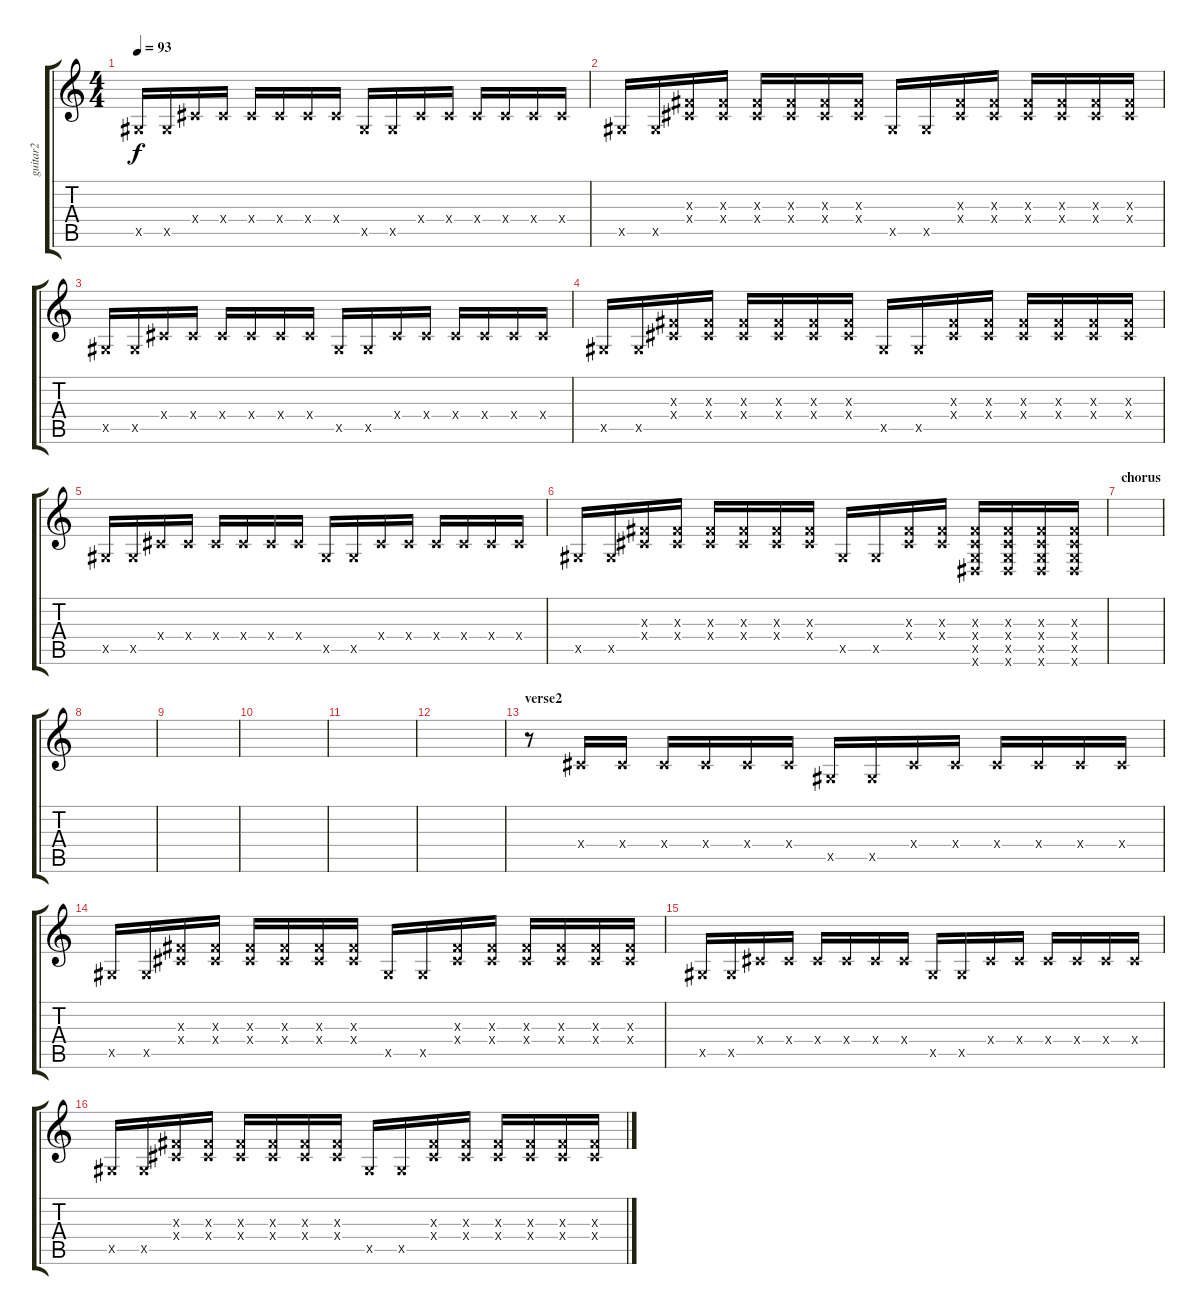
\track ("guitar2" "guitar2") {instrument distortionguitar}
\staff {score tabs}
\tuning (Eb4 Bb3 Gb3 Db3 Ab2 Eb2) {hide}
\ts (4 4)
\tempo 93
\clef g2
\ks c
0.5{x}.16{dy f} 0.5{x}.16 0.4{x}.16 0.4{x}.16 0.4{x}.16 0.4{x}.16 0.4{x}.16 0.4{x}.16 0.5{x}.16 0.5{x}.16 0.4{x}.16 0.4{x}.16 0.4{x}.16 0.4{x}.16 0.4{x}.16 0.4{x}.16 |
0.5{x}.16 0.5{x}.16 (0.3{x} 0.4{x}).16 (0.3{x} 0.4{x}).16 (0.3{x} 0.4{x}).16 (0.3{x} 0.4{x}).16 (0.3{x} 0.4{x}).16 (0.3{x} 0.4{x}).16 0.5{x}.16 0.5{x}.16 (0.3{x} 0.4{x}).16 (0.3{x} 0.4{x}).16 (0.3{x} 0.4{x}).16 (0.3{x} 0.4{x}).16 (0.3{x} 0.4{x}).16 (0.3{x} 0.4{x}).16 |
0.5{x}.16 0.5{x}.16 0.4{x}.16 0.4{x}.16 0.4{x}.16 0.4{x}.16 0.4{x}.16 0.4{x}.16 0.5{x}.16 0.5{x}.16 0.4{x}.16 0.4{x}.16 0.4{x}.16 0.4{x}.16 0.4{x}.16 0.4{x}.16 |
0.5{x}.16 0.5{x}.16 (0.3{x} 0.4{x}).16 (0.3{x} 0.4{x}).16 (0.3{x} 0.4{x}).16 (0.3{x} 0.4{x}).16 (0.3{x} 0.4{x}).16 (0.3{x} 0.4{x}).16 0.5{x}.16 0.5{x}.16 (0.3{x} 0.4{x}).16 (0.3{x} 0.4{x}).16 (0.3{x} 0.4{x}).16 (0.3{x} 0.4{x}).16 (0.3{x} 0.4{x}).16 (0.3{x} 0.4{x}).16 |
0.5{x}.16 0.5{x}.16 0.4{x}.16 0.4{x}.16 0.4{x}.16 0.4{x}.16 0.4{x}.16 0.4{x}.16 0.5{x}.16 0.5{x}.16 0.4{x}.16 0.4{x}.16 0.4{x}.16 0.4{x}.16 0.4{x}.16 0.4{x}.16 |
0.5{x}.16 0.5{x}.16 (0.3{x} 0.4{x}).16 (0.3{x} 0.4{x}).16 (0.3{x} 0.4{x}).16 (0.3{x} 0.4{x}).16 (0.3{x} 0.4{x}).16 (0.3{x} 0.4{x}).16 0.5{x}.16 0.5{x}.16 (0.3{x} 0.4{x}).16 (0.3{x} 0.4{x}).16 (0.3{x} 0.4{x} 0.5{x} 0.6{x}).16{volume 16} (0.3{x} 0.4{x} 0.5{x} 0.6{x}).16 (0.3{x} 0.4{x} 0.5{x} 0.6{x}).16 (0.3{x} 0.4{x} 0.5{x} 0.6{x}).16 |
\section ("" "chorus")
|
|
|
|
|
|
\section ("" "verse2")
r.8{volume 11} 0.4{x}.16 0.4{x}.16 0.4{x}.16 0.4{x}.16 0.4{x}.16 0.4{x}.16 0.5{x}.16 0.5{x}.16 0.4{x}.16 0.4{x}.16 0.4{x}.16 0.4{x}.16 0.4{x}.16 0.4{x}.16 |
0.5{x}.16 0.5{x}.16 (0.3{x} 0.4{x}).16 (0.3{x} 0.4{x}).16 (0.3{x} 0.4{x}).16 (0.3{x} 0.4{x}).16 (0.3{x} 0.4{x}).16 (0.3{x} 0.4{x}).16 0.5{x}.16 0.5{x}.16 (0.3{x} 0.4{x}).16 (0.3{x} 0.4{x}).16 (0.3{x} 0.4{x}).16 (0.3{x} 0.4{x}).16 (0.3{x} 0.4{x}).16 (0.3{x} 0.4{x}).16 |
0.5{x}.16 0.5{x}.16 0.4{x}.16 0.4{x}.16 0.4{x}.16 0.4{x}.16 0.4{x}.16 0.4{x}.16 0.5{x}.16 0.5{x}.16 0.4{x}.16 0.4{x}.16 0.4{x}.16 0.4{x}.16 0.4{x}.16 0.4{x}.16 |
0.5{x}.16 0.5{x}.16 (0.3{x} 0.4{x}).16 (0.3{x} 0.4{x}).16 (0.3{x} 0.4{x}).16 (0.3{x} 0.4{x}).16 (0.3{x} 0.4{x}).16 (0.3{x} 0.4{x}).16 0.5{x}.16 0.5{x}.16 (0.3{x} 0.4{x}).16 (0.3{x} 0.4{x}).16 (0.3{x} 0.4{x}).16 (0.3{x} 0.4{x}).16 (0.3{x} 0.4{x}).16 (0.3{x} 0.4{x}).16
